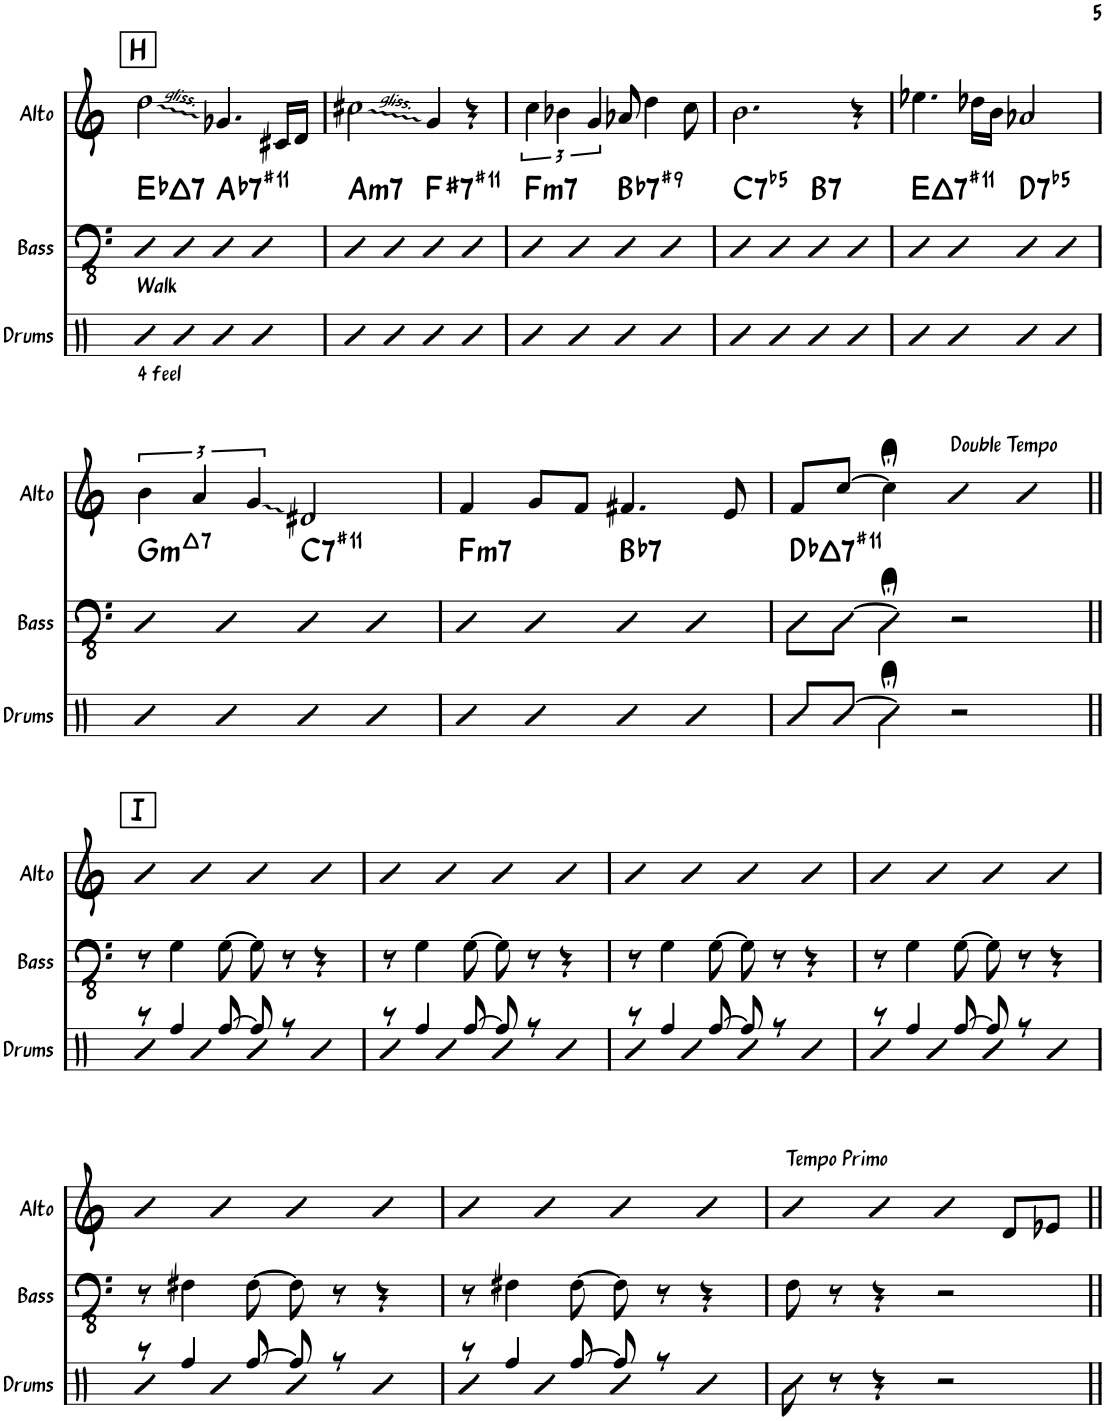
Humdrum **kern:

**kern	**kern	**harte	**kern
*part3	*part2	*part2	*part1
*staff3	*staff2	*	*staff1
*I"Drums	*I"Bass	*	*I"Alto Sax
*I'Drums	*I'Bass	*	*I'Alto
!!LO:PB:g=z
*clefX	*clefFv4	*	*clefG2
*	*	*	*Trd5c9
*k[]	*k[]	*	*k[]
*M4/4	*M4/4	*	*M4/4
!!LO:REH:place=s1:a:B:rj:fs=14:t=H
=54	=54	=54	=54
!	!LO:TX:b:t=Walk	!	!
!LO:TX:b:t=4 feel	!	!LO:H:kt=7	!
4R	4DD	Eb:maj7	2dd\
4R	4DD	.	.
!	!	!LO:H:kt=7	!
4R	4DD	Ab:7(#11)	4.g-X/
4R	4DD	.	.
.	.	.	16c#X/LL
.	.	.	16d/JJ
=55	=55	=55	=55
!	!	!LO:H:kt=m7	!
4R	4DD	A:min7	2cc#X\
4R	4DD	.	.
!	!	!LO:H:kt=7	!
4R	4DD	F#:7(#11)	4g/
4R	4DD	.	4r
=56	=56	=56	=56
!	!	!LO:H:kt=m7	!
4R	4DD	F:min7	6cc\
.	.	.	6b-X\
4R	4DD	.	.
.	.	.	6g/
!	!	!LO:H:kt=7	!
4R	4DD	Bb:7(#9)	8a-X/
.	.	.	4dd\
4R	4DD	.	.
.	.	.	8cc\
=57	=57	=57	=57
!	!	!LO:H:kt=7	!
4R	4DD	C:(3,b5,b7)	2.b\
4R	4DD	.	.
!	!	!LO:H:kt=7	!
4R	4DD	B:7	.
4R	4DD	.	4r
=58	=58	=58	=58
!	!	!LO:H:kt=7	!
4R	4DD	E:maj7(#11)	4.ee-X\
4R	4DD	.	.
.	.	.	16dd-X\LL
.	.	.	16b\JJ
!	!	!LO:H:kt=7	!
4R	4DD	D:(3,b5,b7)	2a-X/
4R	4DD	.	.
!!LO:LB:g=z
=59	=59	=59	=59
!	!	!LO:H:kt=mt7	!
4R	4DD	G:minmaj7	6b\
.	.	.	6a/
4R	4DD	.	.
.	.	.	6g/
!	!	!LO:H:kt=7	!
4R	4DD	C:7(#11)	2d#X/
4R	4DD	.	.
=60	=60	=60	=60
!	!	!LO:H:kt=m7	!
4R	4DD	F:min7	4f/
4R	4DD	.	8g/L
.	.	.	8f/J
!	!	!LO:H:kt=7	!
4R	4DD	Bb:7	4.f#X/
4R	4DD	.	.
.	.	.	8e/
=61	=61	=61	=61
!	!	!LO:H:kt=7	!
8R/L	8AAA\L	Db:maj7(#11)	8f/L
[8R/J	[8AAA\J	.	[8cc/J
4R;<\]	4AAA;<\]	.	4cc;<\]
!	!	!	!LO:TX:a:t=Double Tempo
2r	2r	.	4b
.	.	.	4b
!!LO:LB:g=z
!!LO:REH:place=s1:a:B:rj:fs=14:t=I
=62||	=62||	=62||	=62||
*^	*	*	*
8r	4R	8r	.	4b
4Rff/	.	4GG\	.	.
.	4R	.	.	4b
[8Rff/	.	[8GG\	.	.
8Rff/]	4R	8GG\]	.	4b
8r	.	8r	.	.
4R	4ryy	4r	.	4b
=63	=63	=63	=63	=63
8r	4R	8r	.	4b
4Rff/	.	4GG\	.	.
.	4R	.	.	4b
[8Rff/	.	[8GG\	.	.
8Rff/]	4R	8GG\]	.	4b
8r	.	8r	.	.
4R	4ryy	4r	.	4b
=64	=64	=64	=64	=64
8r	4R	8r	.	4b
4Rff/	.	4GG\	.	.
.	4R	.	.	4b
[8Rff/	.	[8GG\	.	.
8Rff/]	4R	8GG\]	.	4b
8r	.	8r	.	.
4R	4ryy	4r	.	4b
=65	=65	=65	=65	=65
8r	4R	8r	.	4b
4Rff/	.	4GG\	.	.
.	4R	.	.	4b
[8Rff/	.	[8GG\	.	.
8Rff/]	4R	8GG\]	.	4b
8r	.	8r	.	.
4R	4ryy	4r	.	4b
!!LO:LB:g=z
=66	=66	=66	=66	=66
8r	4R	8r	.	4b
4Rff/	.	4FF#X\	.	.
.	4R	.	.	4b
[8Rff/	.	[8FF#\	.	.
8Rff/]	4R	8FF#\]	.	4b
8r	.	8r	.	.
4R	4ryy	4r	.	4b
=67	=67	=67	=67	=67
8r	4R	8r	.	4b
4Rff/	.	4FF#X\	.	.
.	4R	.	.	4b
[8Rff/	.	[8FF#\	.	.
8Rff/]	4R	8FF#\]	.	4b
8r	.	8r	.	.
4R	4ryy	4r	.	4b
=68	=68	=68	=68	=68
!	!	!	!	!LO:TX:a:t=Tempo Primo
*v	*v	*	*	*
8R\	8FF\	.	4b
8r	8r	.	.
4r	4r	.	4b
2r	2r	.	4b
.	.	.	8d/L
.	.	.	8e-X/J
=||	=||	=||	=||
*-	*-	*-	*-
